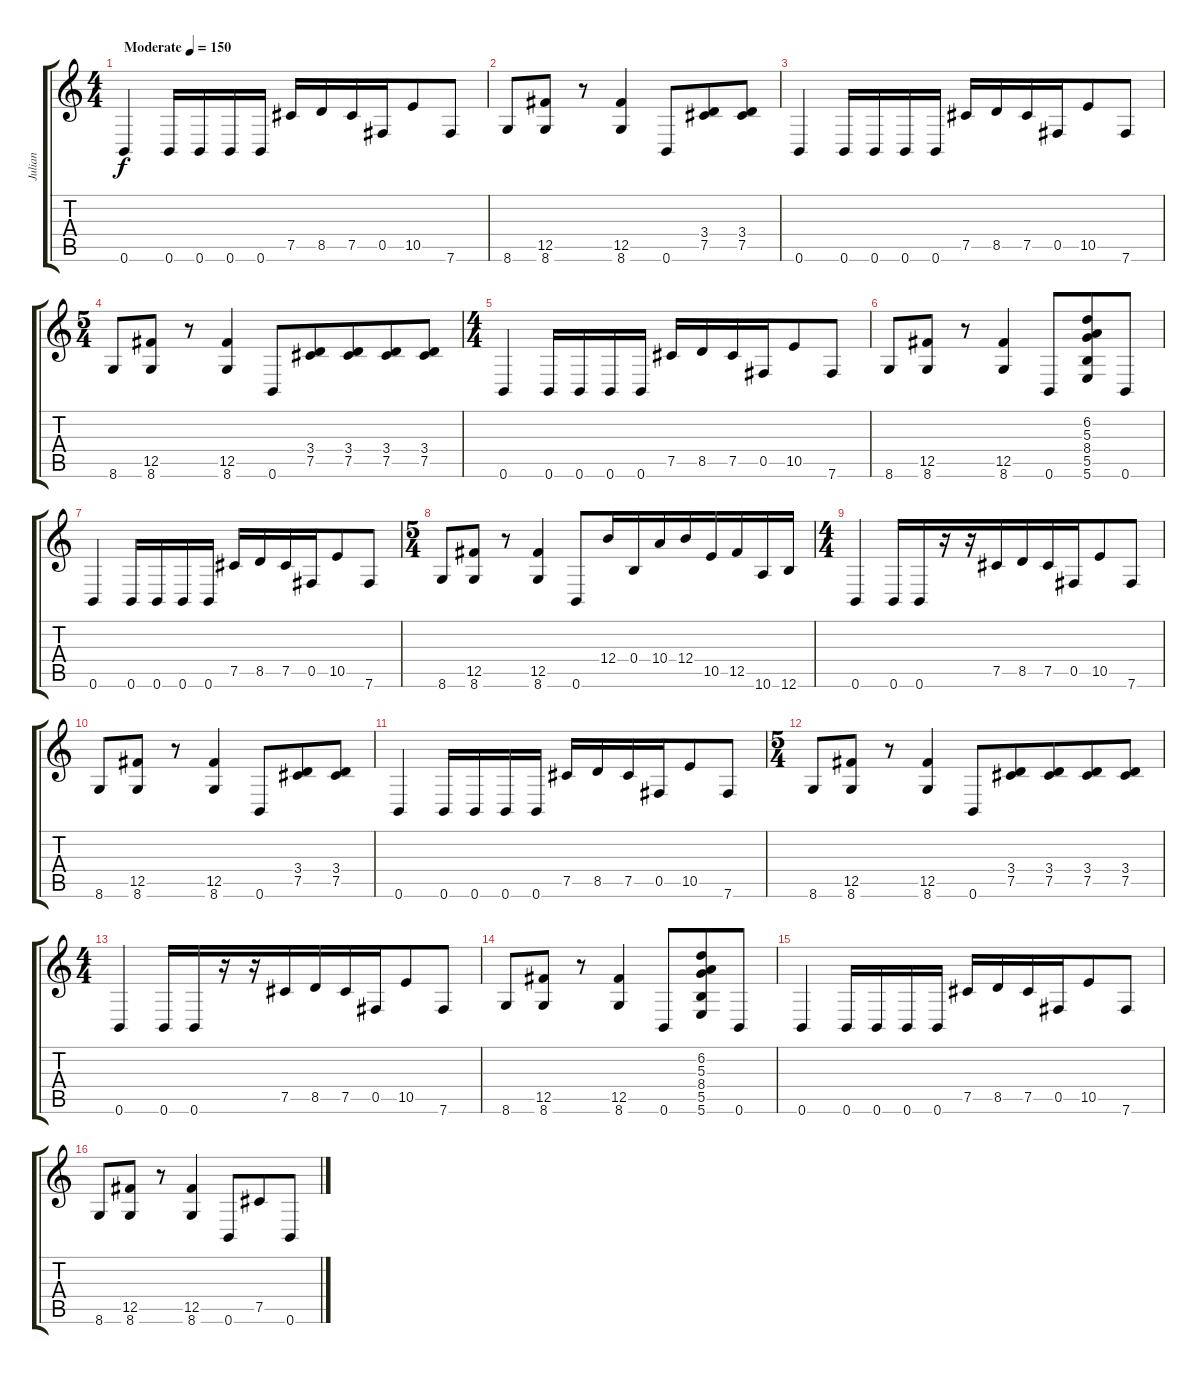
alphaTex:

\track ("Julian" "Julian") {instrument overdrivenguitar}
\staff {score tabs}
\tuning (Db4 Ab3 E3 B2 Gb2 B1) {hide}
\ts (4 4)
\tempo (150 "Moderate")
\clef g2
\ks c
0.6.4{dy f instrument overdrivenguitar beam merge} 0.6.16 0.6.16{beam merge} 0.6.16 0.6.16 7.5.16 8.5.16{beam merge} 7.5.16 0.5.16{beam merge} 10.5.8 7.6.8 |
8.6.8 (12.5 8.6).8{beam merge} r.8 (12.5 8.6).4 0.6.8{beam merge} (3.4 7.5).8 (3.4 7.5).8 |
0.6.4{beam merge} 0.6.16 0.6.16{beam merge} 0.6.16 0.6.16 7.5.16 8.5.16{beam merge} 7.5.16 0.5.16{beam merge} 10.5.8 7.6.8 |
\ts (5 4)
8.6.8 (12.5 8.6).8{beam merge} r.8 (12.5 8.6).4 0.6.8{beam merge} (3.4 7.5).8 (3.4 7.5).8{beam merge} (3.4 7.5).8{beam merge} (3.4 7.5).8 |
\ts (4 4)
0.6.4{beam merge} 0.6.16 0.6.16{beam merge} 0.6.16 0.6.16 7.5.16 8.5.16{beam merge} 7.5.16 0.5.16{beam merge} 10.5.8 7.6.8 |
8.6.8 (12.5 8.6).8{beam merge} r.8 (12.5 8.6).4 0.6.8{beam merge} (6.2 5.3 8.4 5.5 5.6).8 0.6.8 |
0.6.4{beam merge} 0.6.16 0.6.16{beam merge} 0.6.16 0.6.16 7.5.16 8.5.16{beam merge} 7.5.16 0.5.16{beam merge} 10.5.8 7.6.8 |
\ts (5 4)
8.6.8 (12.5 8.6).8{beam merge} r.8 (12.5 8.6).4 0.6.8{beam merge} 12.4.16{beam merge} 0.4.16{beam merge} 10.4.16 12.4.16{beam merge} 10.5.16 12.5.16{beam merge} 10.6.16 12.6.16 |
\ts (4 4)
0.6.4{beam merge} 0.6.16 0.6.16{beam merge} r.16 r.16 7.5.16 8.5.16{beam merge} 7.5.16 0.5.16{beam merge} 10.5.8 7.6.8 |
8.6.8 (12.5 8.6).8{beam merge} r.8 (12.5 8.6).4 0.6.8{beam merge} (3.4 7.5).8 (3.4 7.5).8 |
0.6.4{beam merge} 0.6.16 0.6.16{beam merge} 0.6.16 0.6.16 7.5.16 8.5.16{beam merge} 7.5.16 0.5.16{beam merge} 10.5.8 7.6.8 |
\ts (5 4)
8.6.8 (12.5 8.6).8{beam merge} r.8 (12.5 8.6).4 0.6.8{beam merge} (3.4 7.5).8 (3.4 7.5).8{beam merge} (3.4 7.5).8{beam merge} (3.4 7.5).8 |
\ts (4 4)
0.6.4{beam merge} 0.6.16 0.6.16{beam merge} r.16 r.16 7.5.16 8.5.16{beam merge} 7.5.16 0.5.16{beam merge} 10.5.8 7.6.8 |
8.6.8 (12.5 8.6).8{beam merge} r.8 (12.5 8.6).4 0.6.8{beam merge} (6.2 5.3 8.4 5.5 5.6).8 0.6.8 |
0.6.4{beam merge} 0.6.16 0.6.16{beam merge} 0.6.16 0.6.16 7.5.16 8.5.16{beam merge} 7.5.16 0.5.16{beam merge} 10.5.8 7.6.8 |
8.6.8 (12.5 8.6).8{beam merge} r.8 (12.5 8.6).4 0.6.8{beam merge} 7.5.8{beam merge} 0.6.8
